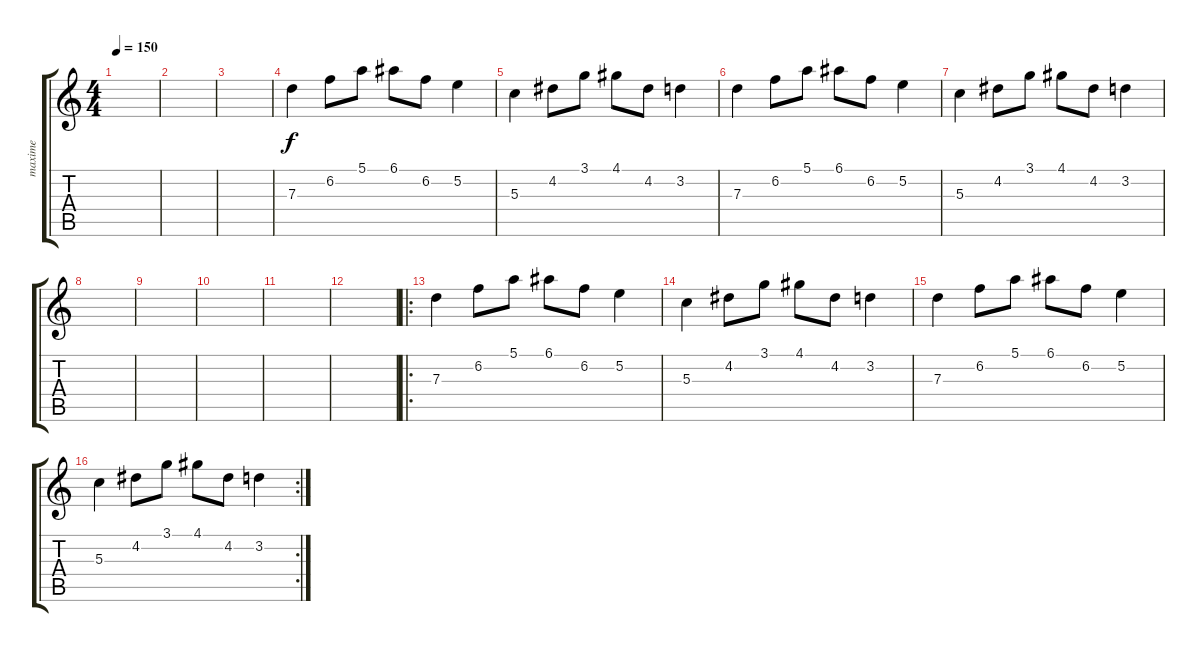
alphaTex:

\track ("maxime" "maxime") {instrument overdrivenguitar}
\staff {score tabs}
\tuning (E4 B3 G3 D3 A2 E2) {hide}
\ts (4 4)
\tempo 150
\clef g2
\ks c
|
|
|
7.3.4 6.2.8 5.1.8 6.1.8 6.2.8 5.2.4 |
5.3.4 4.2.8 3.1.8 4.1.8 4.2.8 3.2.4 |
7.3.4 6.2.8 5.1.8 6.1.8 6.2.8 5.2.4 |
5.3.4 4.2.8 3.1.8 4.1.8 4.2.8 3.2.4 |
|
|
|
|
|
\ro
7.3.4 6.2.8 5.1.8 6.1.8 6.2.8 5.2.4 |
5.3.4 4.2.8 3.1.8 4.1.8 4.2.8 3.2.4 |
7.3.4 6.2.8 5.1.8 6.1.8 6.2.8 5.2.4 |
\rc 2
5.3.4 4.2.8 3.1.8 4.1.8 4.2.8 3.2.4
